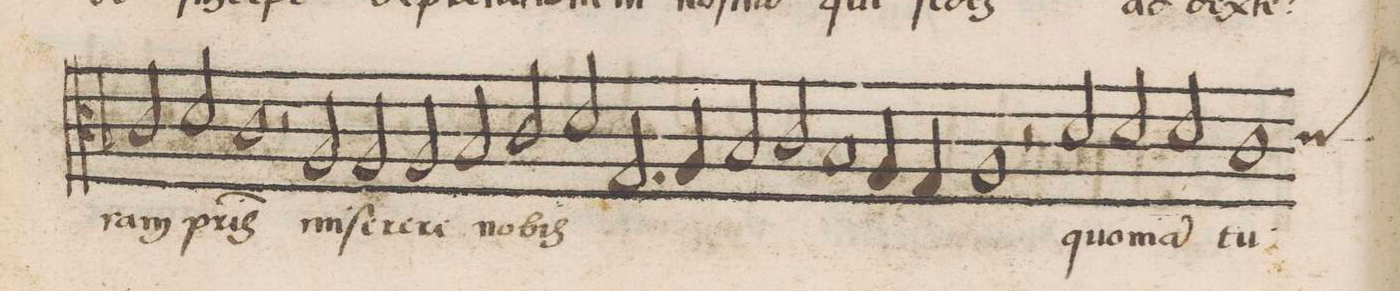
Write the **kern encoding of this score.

**kern	**text
*I"ALTVS	*
*clefC3	*
*k[b-]	*
*met(C)	*
*M2/1	*
2c/	-ram
2d/	p(at)-
=74-	=74-
1c\	-ris
2r	.
2A/	mi-
=75-	=75-
2A/	-ſe-
2A/	-re-
2B-/	-re
2c/	no-
=76-	=76-
2d/	-bis
2.G/	.
4A/	.
2B-/	.
=77-	=77-
2c/	.
1B-/	.
4A/	.
4G/	.
=78-	=78-
1A/	.
2r	.
2d/	quo-
=79-	=79-
2d/	-ni-
2d/	-a(m)
*custos:d	*
1c\	tu
=80-	=80-
*-	*-
